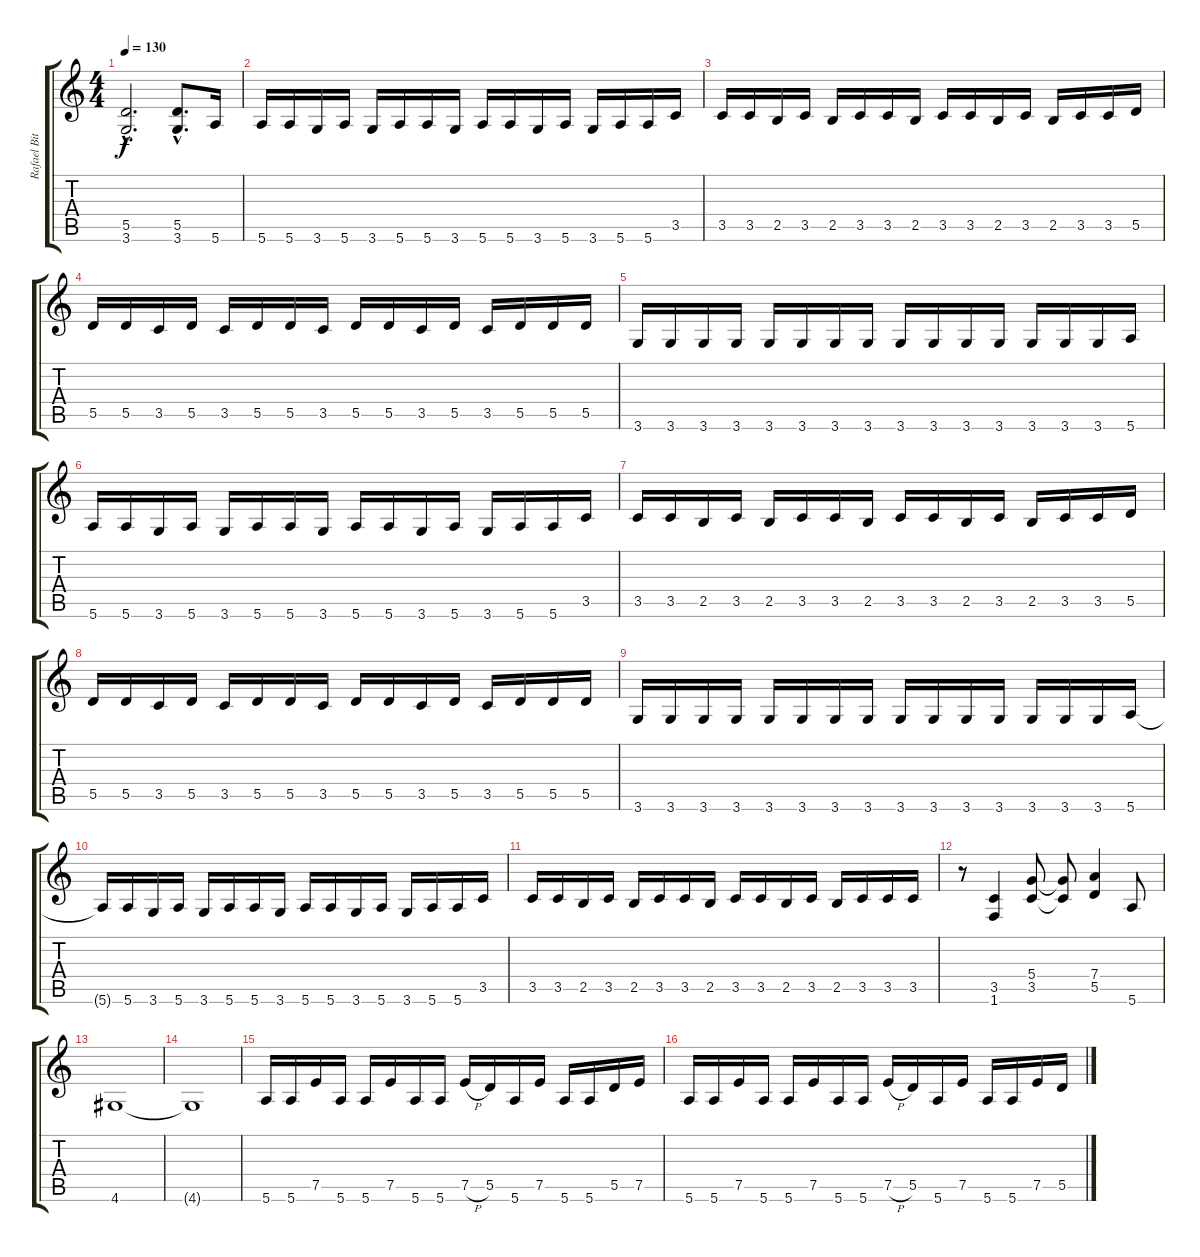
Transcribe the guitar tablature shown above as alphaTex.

\track ("Rafael Bittencourt" "Rafael Bit") {instrument distortionguitar}
\staff {score tabs}
\tuning (E4 B3 G3 D3 A2 E2) {hide}
\ts (4 4)
\tempo 130
\clef g2
\ks c
(5.5{hac} 3.6{hac}).2{d dy f} (5.5{hac} 3.6{hac}).8{d} 5.6.16 |
5.6.16 5.6.16 3.6.16 5.6.16 3.6.16 5.6.16 5.6.16 3.6.16 5.6.16 5.6.16 3.6.16 5.6.16 3.6.16 5.6.16 5.6.16 3.5.16 |
3.5.16 3.5.16 2.5.16 3.5.16 2.5.16 3.5.16 3.5.16 2.5.16 3.5.16 3.5.16 2.5.16 3.5.16 2.5.16 3.5.16 3.5.16 5.5.16 |
5.5.16 5.5.16 3.5.16 5.5.16 3.5.16 5.5.16 5.5.16 3.5.16 5.5.16 5.5.16 3.5.16 5.5.16 3.5.16 5.5.16 5.5.16 5.5.16 |
3.6.16 3.6.16 3.6.16 3.6.16 3.6.16 3.6.16 3.6.16 3.6.16 3.6.16 3.6.16 3.6.16 3.6.16 3.6.16 3.6.16 3.6.16 5.6.16 |
5.6.16 5.6.16 3.6.16 5.6.16 3.6.16 5.6.16 5.6.16 3.6.16 5.6.16 5.6.16 3.6.16 5.6.16 3.6.16 5.6.16 5.6.16 3.5.16 |
3.5.16 3.5.16 2.5.16 3.5.16 2.5.16 3.5.16 3.5.16 2.5.16 3.5.16 3.5.16 2.5.16 3.5.16 2.5.16 3.5.16 3.5.16 5.5.16 |
5.5.16 5.5.16 3.5.16 5.5.16 3.5.16 5.5.16 5.5.16 3.5.16 5.5.16 5.5.16 3.5.16 5.5.16 3.5.16 5.5.16 5.5.16 5.5.16 |
3.6.16 3.6.16 3.6.16 3.6.16 3.6.16 3.6.16 3.6.16 3.6.16 3.6.16 3.6.16 3.6.16 3.6.16 3.6.16 3.6.16 3.6.16 5.6.16 |
5.6{t}.16 5.6.16 3.6.16 5.6.16 3.6.16 5.6.16 5.6.16 3.6.16 5.6.16 5.6.16 3.6.16 5.6.16 3.6.16 5.6.16 5.6.16 3.5.16 |
3.5.16 3.5.16 2.5.16 3.5.16 2.5.16 3.5.16 3.5.16 2.5.16 3.5.16 3.5.16 2.5.16 3.5.16 2.5.16 3.5.16 3.5.16 3.5.16 |
r.8 (3.5 1.6).4 (5.4 3.5).8 (5.4{t} 3.5{t}).8 (7.4 5.5).4 5.6.8 |
4.6.1 |
4.6{t}.1 |
5.6.16 5.6.16 7.5.16 5.6.16 5.6.16 7.5.16 5.6.16 5.6.16 7.5{h}.16 5.5.16 5.6.16 7.5.16 5.6.16 5.6.16 5.5.16 7.5.16 |
5.6.16 5.6.16 7.5.16 5.6.16 5.6.16 7.5.16 5.6.16 5.6.16 7.5{h}.16 5.5.16 5.6.16 7.5.16 5.6.16 5.6.16 7.5.16 5.5.16
